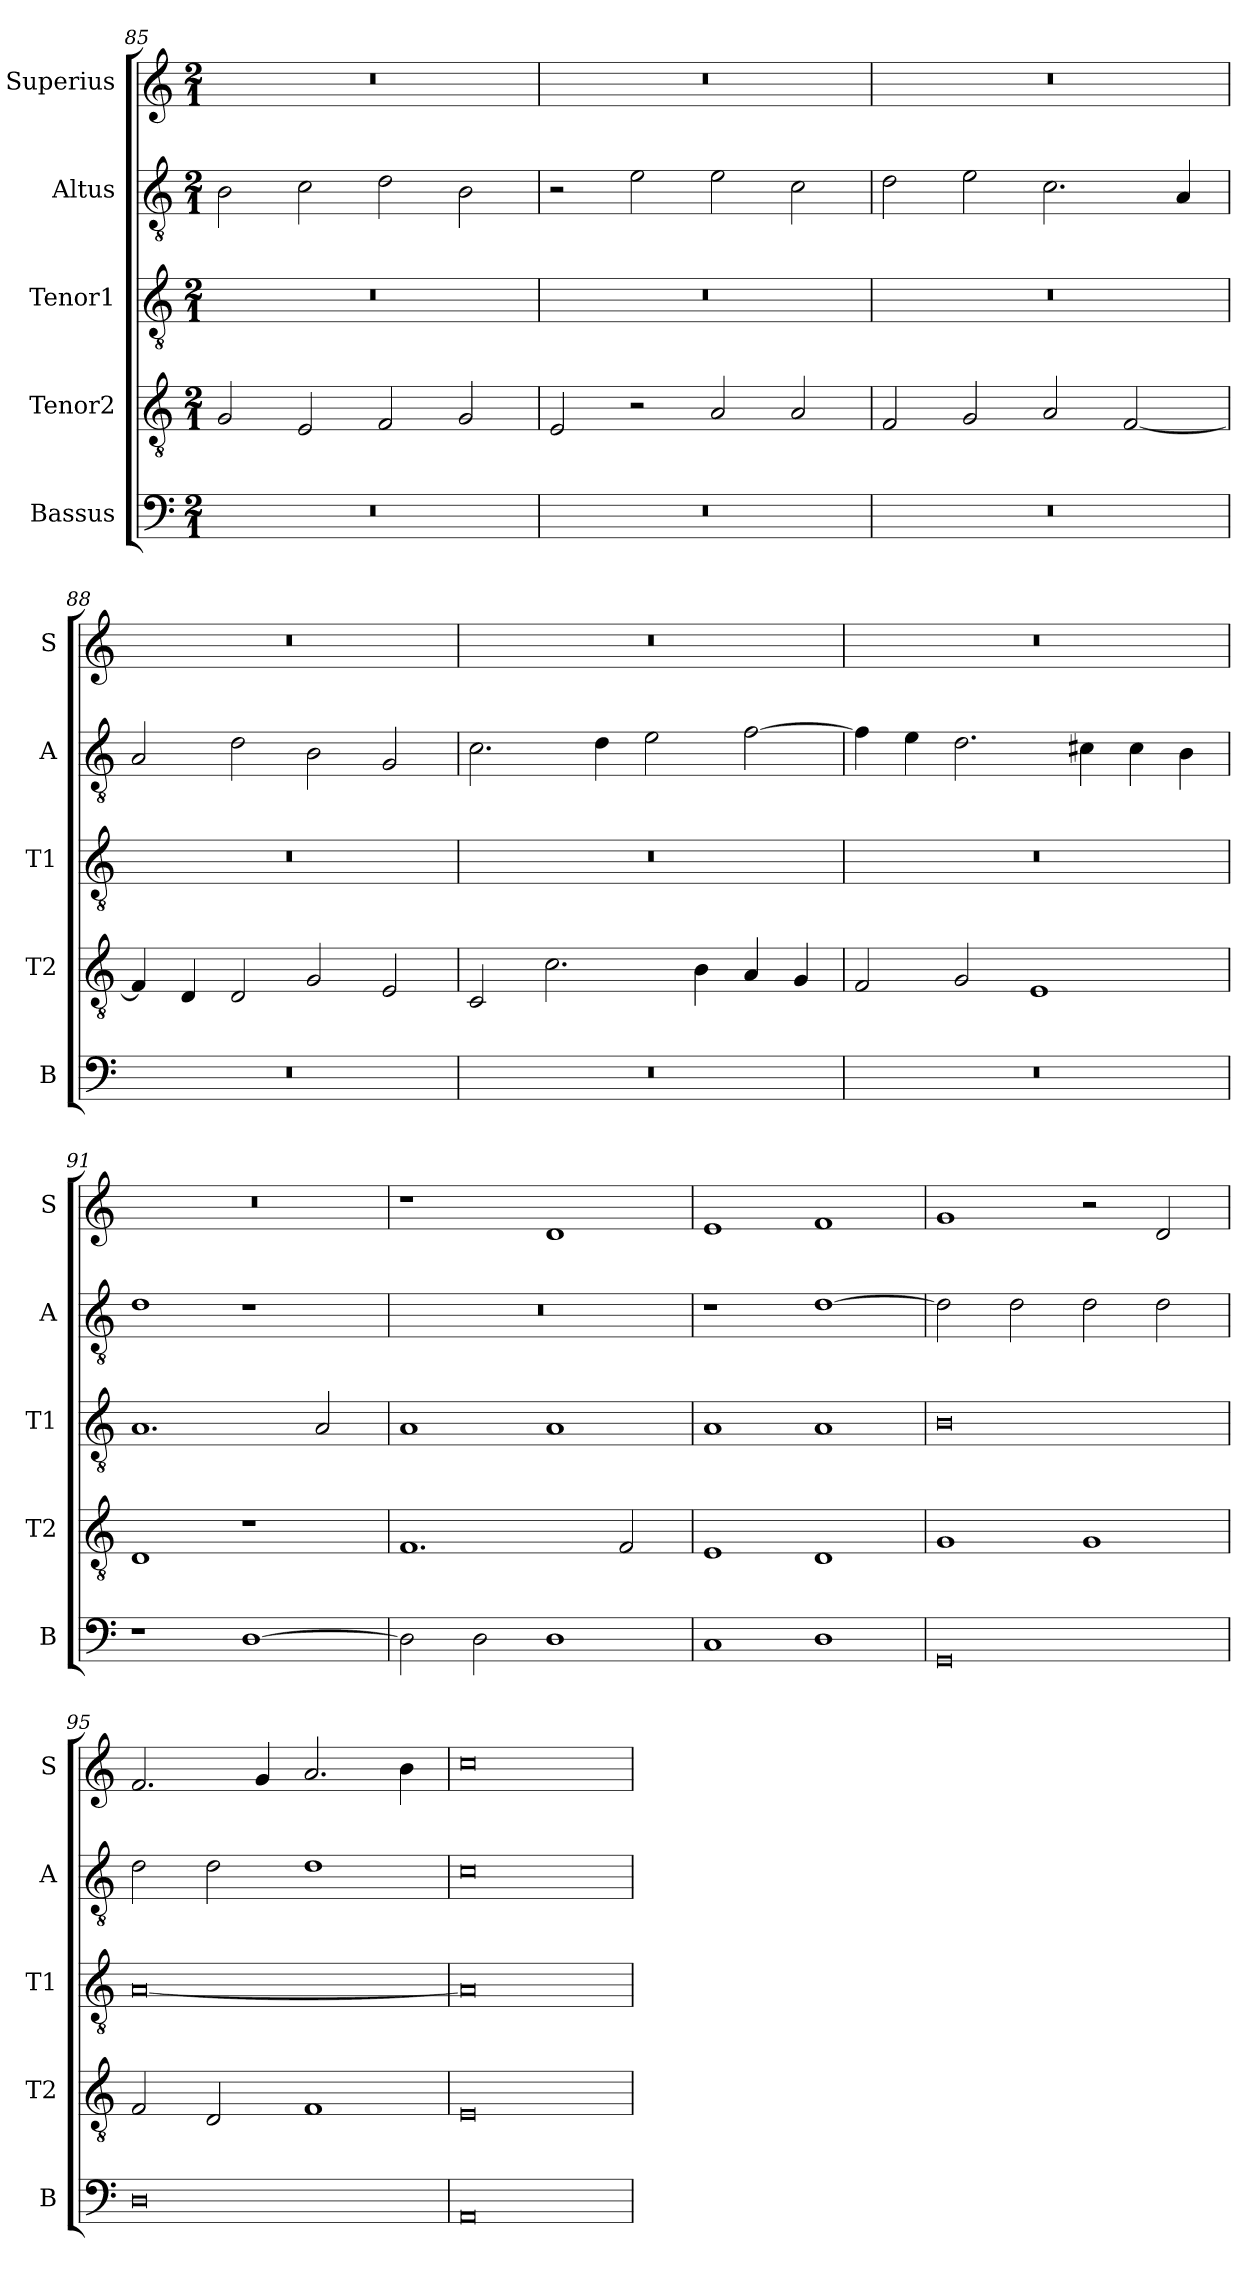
**kern	**kern	**kern	**kern	**kern
*part5	*part4	*part3	*part2	*part1
*staff5	*staff4	*staff3	*staff2	*staff1
*I"Bassus	*I"Tenor2	*I"Tenor1	*I"Altus	*I"Superius
*I'B	*I'T2	*I'T1	*I'A	*I'S
*clefF4	*clefGv2	*clefGv2	*clefGv2	*clefG2
*k[]	*k[]	*k[]	*k[]	*k[]
*M2/1	*M2/1	*M2/1	*M2/1	*M2/1
=85	=85	=85	=85	=85
0r	2G/	0r	2B\	0r
.	2E/	.	2c\	.
.	2F/	.	2d\	.
.	2G/	.	2B\	.
=86	=86	=86	=86	=86
0r	2E/	0r	2r	0r
.	2r	.	2e\	.
.	2A/	.	2e\	.
.	2A/	.	2c\	.
=87	=87	=87	=87	=87
0r	2F/	0r	2d\	0r
.	2G/	.	2e\	.
.	2A/	.	2.c\	.
.	[2F/	.	.	.
.	.	.	4A/	.
=88	=88	=88	=88	=88
0r	4F/]	0r	2A/	0r
.	4D/	.	.	.
.	2D/	.	2d\	.
.	2G/	.	2B\	.
.	2E/	.	2G/	.
=89	=89	=89	=89	=89
0r	2C/	0r	2.c\	0r
.	2.c\	.	.	.
.	.	.	4d\	.
.	.	.	2e\	.
.	4B\	.	.	.
.	4A/	.	[2f\	.
.	4G/	.	.	.
=90	=90	=90	=90	=90
0r	2F/	0r	4f\]	0r
.	.	.	4e\	.
.	2G/	.	2.d\	.
.	1E	.	.	.
.	.	.	4c#X\	.
.	.	.	4c#\	.
.	.	.	4B\	.
=91	=91	=91	=91	=91
1r	1D	1.A	1d	0r
[1D	1r	.	1r	.
.	.	2A/	.	.
=92	=92	=92	=92	=92
2D\]	1.F	1A	0r	1r
2D\	.	.	.	.
1D	.	1A	.	1d
.	2F/	.	.	.
=93	=93	=93	=93	=93
1C	1E	1A	1r	1e
1D	1D	1A	[1d	1f
=94	=94	=94	=94	=94
0GG	1G	0B	2d\]	1g
.	.	.	2d\	.
.	1G	.	2d\	2r
.	.	.	2d\	2d/
=95	=95	=95	=95	=95
0D	2F/	[0A	2d\	2.f/
.	2D/	.	2d\	.
.	.	.	.	4g/
.	1F	.	1d	2.a/
.	.	.	.	4b\
=96	=96	=96	=96	=96
0AA	0E	0A]	0c	0cc
=	=	=	=	=
*-	*-	*-	*-	*-
